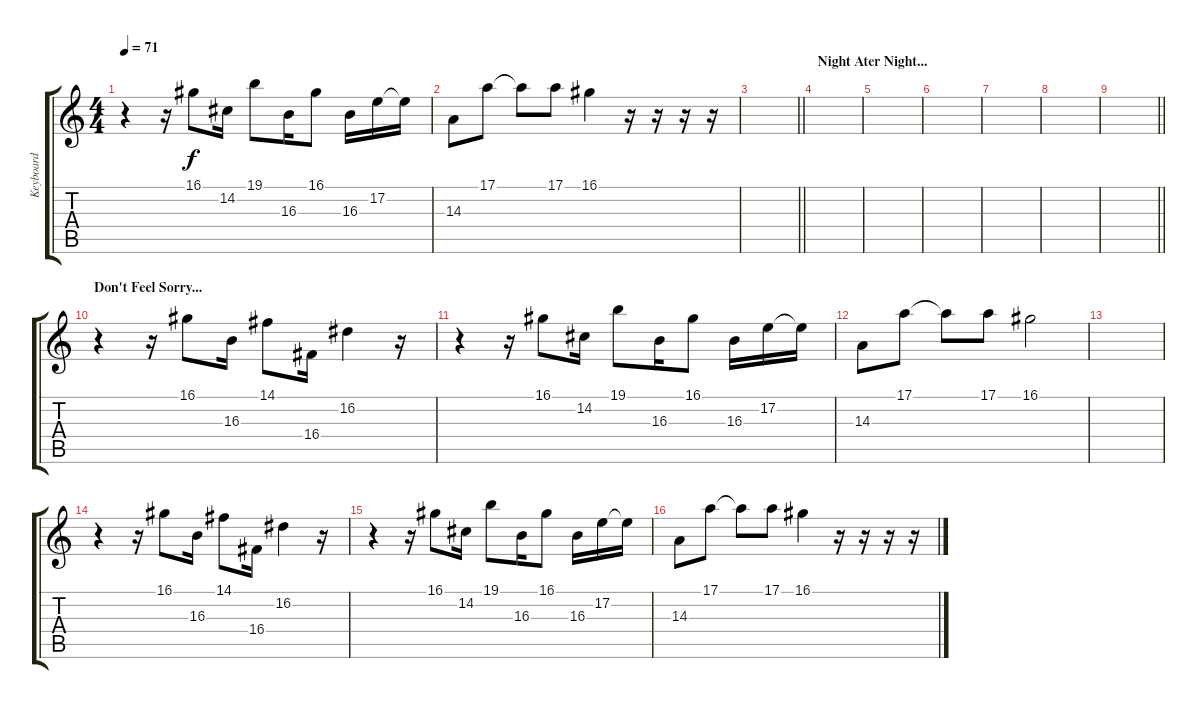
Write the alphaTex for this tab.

\track ("Keyboard" "Keyboard") {instrument electricpiano1}
\staff {score tabs}
\tuning (E4 B3 G3 D3 A2 E2) {hide}
\ts (4 4)
\tempo 71
\clef g2
\ks c
r.4{dy f} r.16 16.1.8 14.2.16 19.1.8 16.3.16 16.1.8 16.3.16 17.2.16 17.2{t}.16 |
14.3.8 17.1.8 17.1{t}.8 17.1.8 16.1.4 r.16 r.16 r.16 r.16 |
\barLineRight lightlight
|
\section ("" "Night Ater Night...")
|
|
|
|
|
\barLineRight lightlight
|
\section ("" "Don't Feel Sorry...")
r.4 r.16 16.1.8 16.3.16 14.1.8 16.4.16 16.2.4 r.16 |
r.4 r.16 16.1.8 14.2.16 19.1.8 16.3.16 16.1.8 16.3.16 17.2.16 17.2{t}.16 |
14.3.8 17.1.8 17.1{t}.8 17.1.8 16.1.2 |
|
r.4 r.16 16.1.8 16.3.16 14.1.8 16.4.16 16.2.4 r.16 |
r.4 r.16 16.1.8 14.2.16 19.1.8 16.3.16 16.1.8 16.3.16 17.2.16 17.2{t}.16 |
14.3.8 17.1.8 17.1{t}.8 17.1.8 16.1.4 r.16 r.16 r.16 r.16
